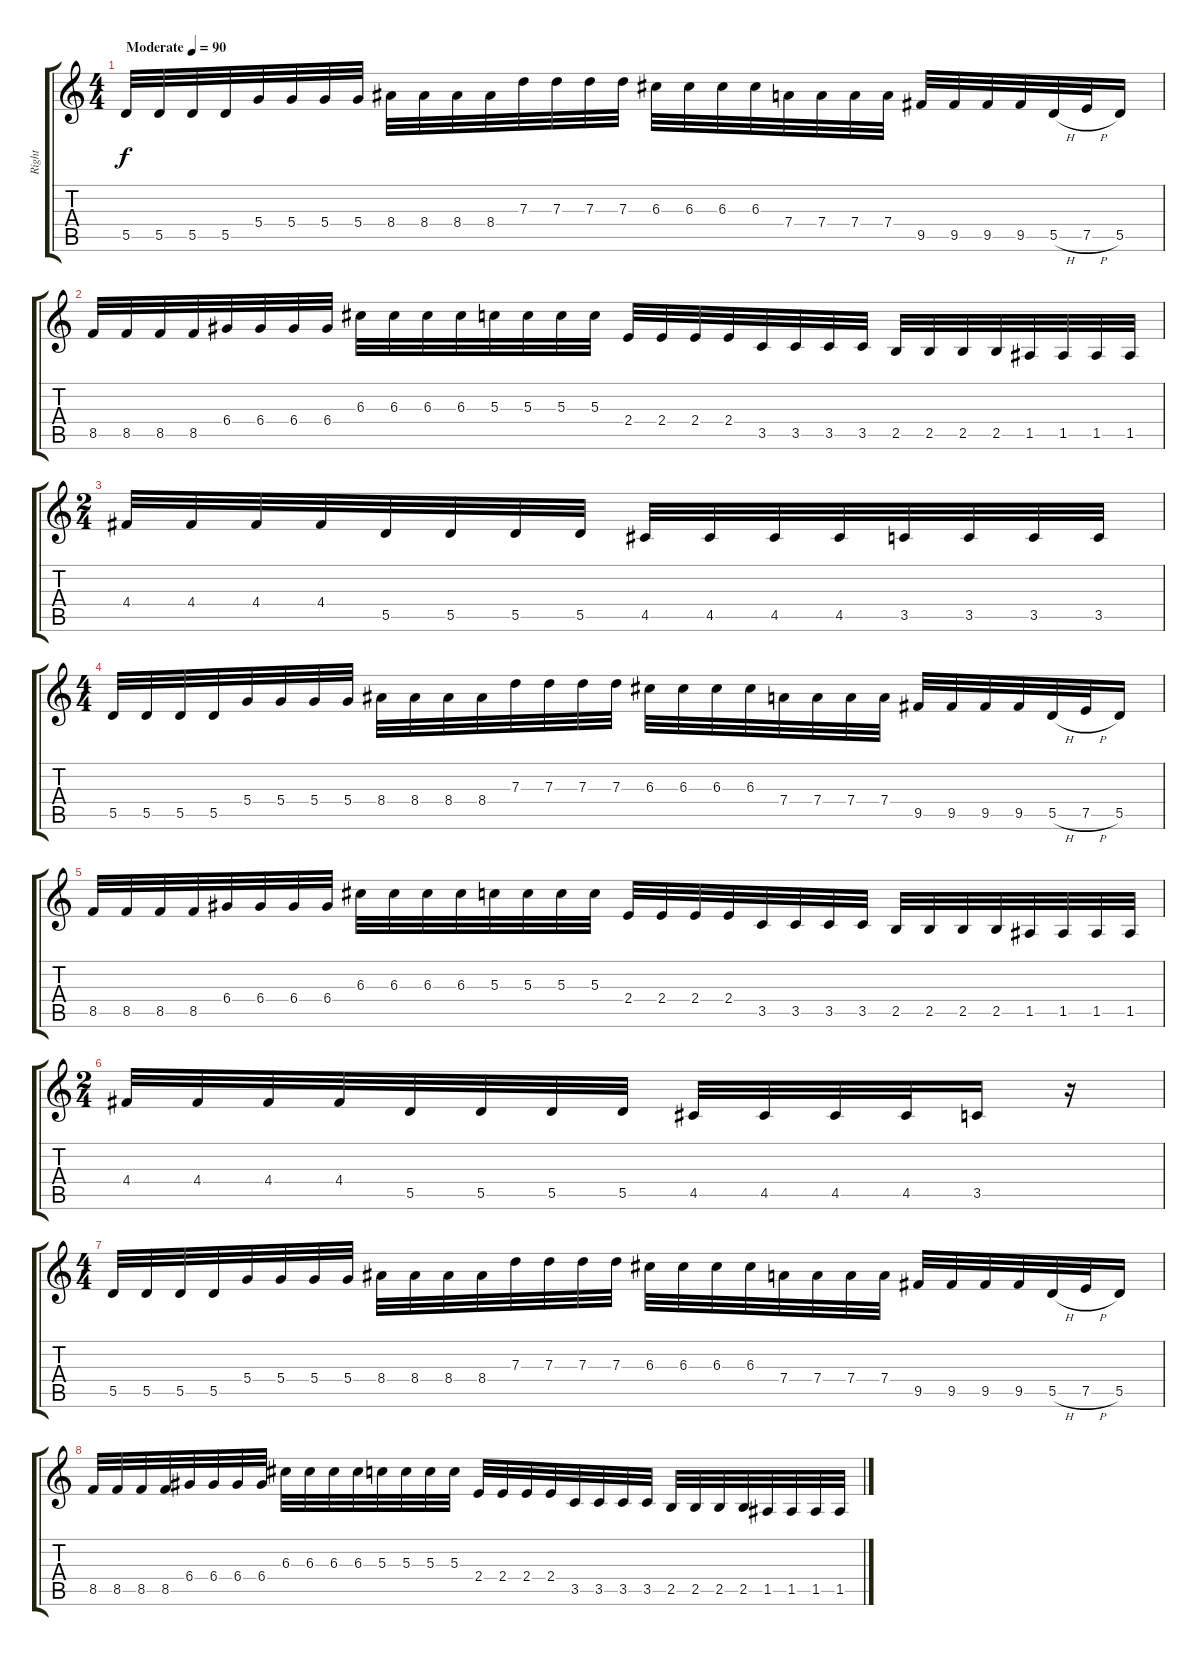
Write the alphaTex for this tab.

\track ("Right" "Right") {instrument distortionguitar}
\staff {score tabs}
\tuning (E4 B3 G3 D3 A2 E2) {hide}
\ts (4 4)
\section ("" "")
\tempo (90 "Moderate")
\clef g2
\ks c
5.5.32{dy f instrument distortionguitar} 5.5.32 5.5.32 5.5.32 5.4.32 5.4.32 5.4.32 5.4.32 8.4.32 8.4.32 8.4.32 8.4.32 7.3.32 7.3.32 7.3.32 7.3.32 6.3.32 6.3.32 6.3.32 6.3.32 7.4.32 7.4.32 7.4.32 7.4.32 9.5.32 9.5.32 9.5.32 9.5.32 5.5{h}.32 7.5{h}.32 5.5.16 |
8.5.32 8.5.32 8.5.32 8.5.32 6.4.32 6.4.32 6.4.32 6.4.32 6.3.32 6.3.32 6.3.32 6.3.32 5.3.32 5.3.32 5.3.32 5.3.32 2.4.32 2.4.32 2.4.32 2.4.32 3.5.32 3.5.32 3.5.32 3.5.32 2.5.32 2.5.32 2.5.32 2.5.32 1.5.32 1.5.32 1.5.32 1.5.32 |
\ts (2 4)
4.4.32 4.4.32 4.4.32 4.4.32 5.5.32 5.5.32 5.5.32 5.5.32 4.5.32 4.5.32 4.5.32 4.5.32 3.5.32 3.5.32 3.5.32 3.5.32 |
\ts (4 4)
5.5.32 5.5.32 5.5.32 5.5.32 5.4.32 5.4.32 5.4.32 5.4.32 8.4.32 8.4.32 8.4.32 8.4.32 7.3.32 7.3.32 7.3.32 7.3.32 6.3.32 6.3.32 6.3.32 6.3.32 7.4.32 7.4.32 7.4.32 7.4.32 9.5.32 9.5.32 9.5.32 9.5.32 5.5{h}.32 7.5{h}.32 5.5.16 |
8.5.32 8.5.32 8.5.32 8.5.32 6.4.32 6.4.32 6.4.32 6.4.32 6.3.32 6.3.32 6.3.32 6.3.32 5.3.32 5.3.32 5.3.32 5.3.32 2.4.32 2.4.32 2.4.32 2.4.32 3.5.32 3.5.32 3.5.32 3.5.32 2.5.32 2.5.32 2.5.32 2.5.32 1.5.32 1.5.32 1.5.32 1.5.32 |
\ts (2 4)
4.4.32 4.4.32 4.4.32 4.4.32 5.5.32 5.5.32 5.5.32 5.5.32 4.5.32 4.5.32 4.5.32 4.5.32 3.5.16 r.16 |
\ts (4 4)
5.5.32 5.5.32 5.5.32 5.5.32 5.4.32 5.4.32 5.4.32 5.4.32 8.4.32 8.4.32 8.4.32 8.4.32 7.3.32 7.3.32 7.3.32 7.3.32 6.3.32 6.3.32 6.3.32 6.3.32 7.4.32 7.4.32 7.4.32 7.4.32 9.5.32 9.5.32 9.5.32 9.5.32 5.5{h}.32 7.5{h}.32 5.5.16 |
8.5.32 8.5.32 8.5.32 8.5.32 6.4.32 6.4.32 6.4.32 6.4.32 6.3.32 6.3.32 6.3.32 6.3.32 5.3.32 5.3.32 5.3.32 5.3.32 2.4.32 2.4.32 2.4.32 2.4.32 3.5.32 3.5.32 3.5.32 3.5.32 2.5.32 2.5.32 2.5.32 2.5.32 1.5.32 1.5.32 1.5.32 1.5.32
